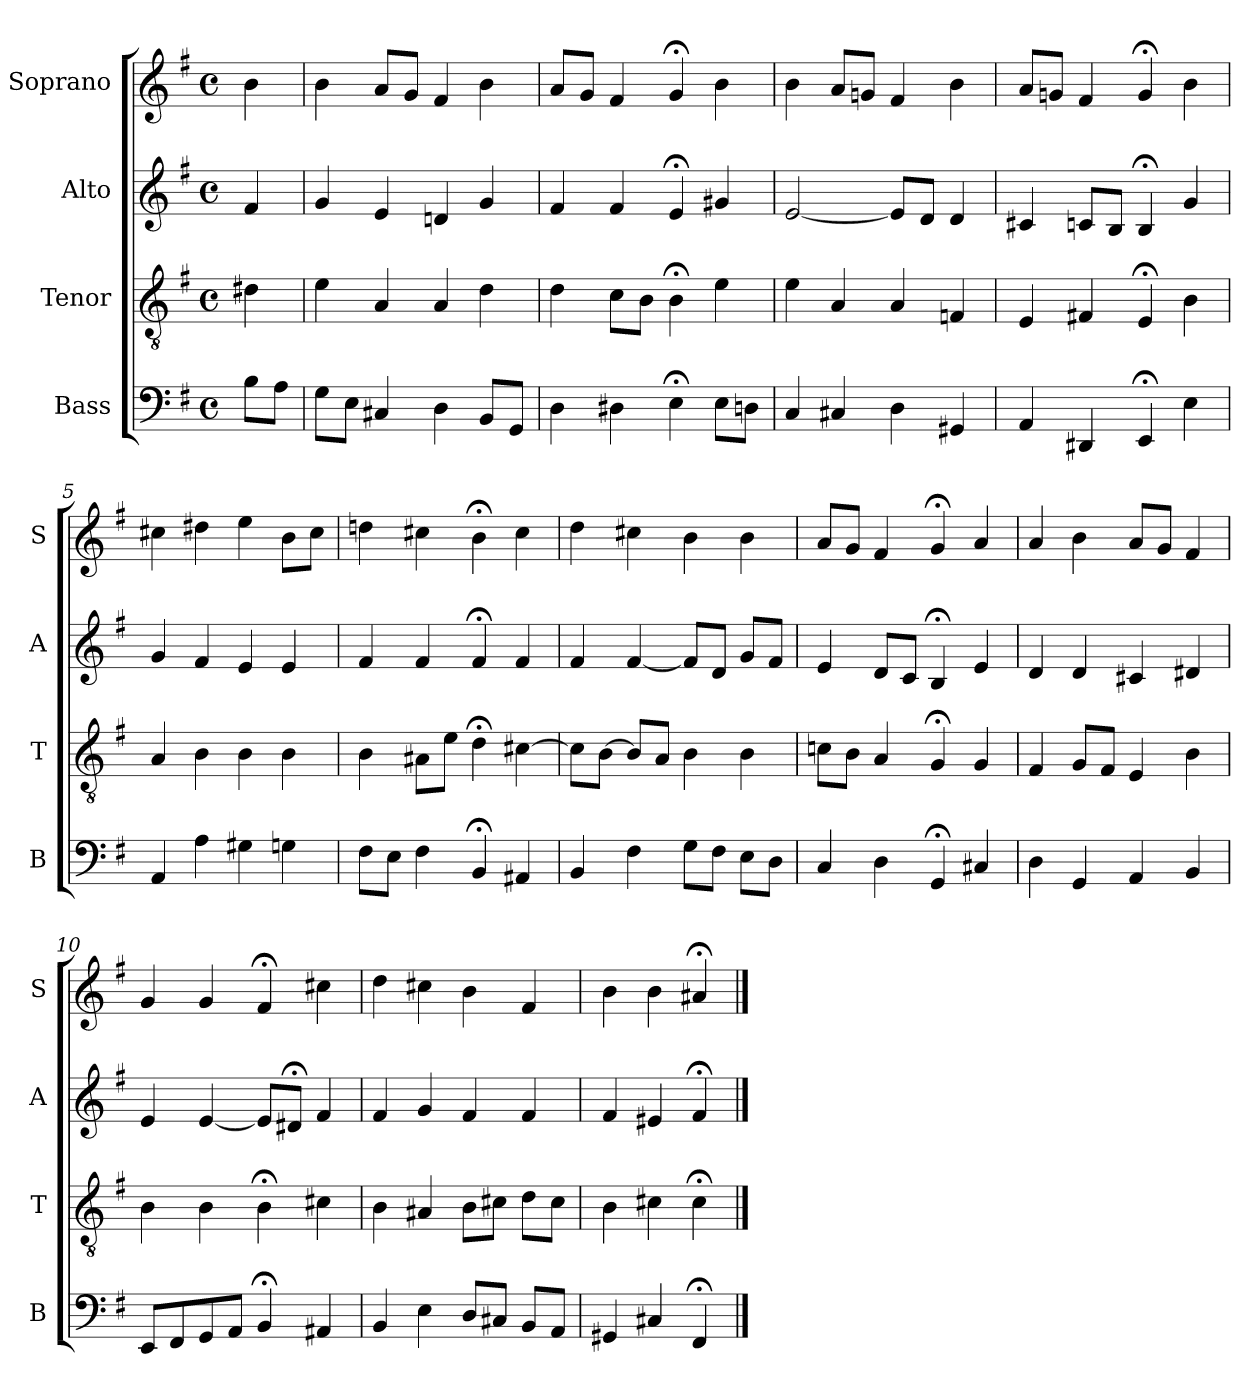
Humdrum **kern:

**kern	**kern	**kern	**kern
*part4	*part3	*part2	*part1
*staff4	*staff3	*staff2	*staff1
*I"Bass	*I"Tenor	*I"Alto	*I"Soprano
*I'B	*I'T	*I'A	*I'S
*clefF4	*clefGv2	*clefG2	*clefG2
*k[f#]	*k[f#]	*k[f#]	*k[f#]
*e:	*e:	*e:	*e:
*M4/4	*M4/4	*M4/4	*M4/4
*met(c)	*met(c)	*met(c)	*met(c)
*MM100	*MM100	*MM100	*MM100
=	=	=	=
8BL	4d#X	4f#	4b
8AJ	.	.	.
=1	=1	=1	=1
8GL	4e	4g	4b
8EJ	.	.	.
4C#X	4A	4e	8aL
.	.	.	8gJ
4D	4A	4dn	4f#
8BBL	4d	4g	4b
8GGJ	.	.	.
=2	=2	=2	=2
4D	4d	4f#	8aL
.	.	.	8gJ
4D#X	8cL	4f#	4f#
.	8BJ	.	.
4E;<	4B;<	4e;<	4g;<
8EL	4e	4g#X	4b
8DnJ	.	.	.
=3	=3	=3	=3
4C	4e	[2e	4b
4C#X	4A	.	8aL
.	.	.	8gnJ
4D	4A	8eL]	4f#
.	.	8dJ	.
4GG#X	4Fn	4d	4b
=4	=4	=4	=4
4AA	4E	4c#X	8aL
.	.	.	8gnJ
4DD#X	4F#X	8cnL	4f#
.	.	8BJ	.
4EE;<	4E;<	4B;<	4g;<
4E	4B	4g	4b
=5	=5	=5	=5
4AA	4A	4g	4cc#X
4A	4B	4f#	4dd#X
4G#X	4B	4e	4ee
4Gn	4B	4e	8bL
.	.	.	8cc#J
=6	=6	=6	=6
8F#L	4B	4f#	4ddn
8EJ	.	.	.
4F#	8A#XL	4f#	4cc#X
.	8eJ	.	.
4BB;<	4d;<	4f#;<	4b;<
4AA#X	[4c#X	4f#	4cc#
=7	=7	=7	=7
4BB	8c#L]	4f#	4dd
.	[8BJ	.	.
4F#	8BL]	[4f#	4cc#X
.	8AJ	.	.
8GL	4B	8f#L]	4b
8F#J	.	8dJ	.
8EL	4B	8gL	4b
8DJ	.	8f#J	.
=8	=8	=8	=8
4C	8cnL	4e	8aL
.	8BJ	.	8gJ
4D	4A	8dL	4f#
.	.	8cJ	.
4GG;<	4G;<	4B;<	4g;<
4C#Xi	4Gi	4ei	4ai
=9	=9	=9	=9
4D	4F#	4d	4a
4GG	8GL	4d	4b
.	8F#J	.	.
4AA	4E	4c#X	8aL
.	.	.	8gJ
4BB	4B	4d#X	4f#
=10	=10	=10	=10
8EEL	4B	4e	4g
8FF#	.	.	.
8GG	4B	[4e	4g
8AAJ	.	.	.
4BB;<	4B;<	8eL]	4f#;<
.	.	8d#X;<J	.
4AA#X	4c#X	4f#	4cc#X
=11	=11	=11	=11
4BB	4B	4f#	4dd
4E	4A#X	4g	4cc#X
8DL	8BL	4f#	4b
8C#XJ	8c#XJ	.	.
8BBL	8dL	4f#	4f#
8AAJ	8c#J	.	.
=12	=12	=12	=12
4GG#X	4B	4f#	4b
4C#X	4c#X	4e#X	4b
4FF#;<	4c#;<	4f#;<	4a#X;<
==	==	==	==
*-	*-	*-	*-
